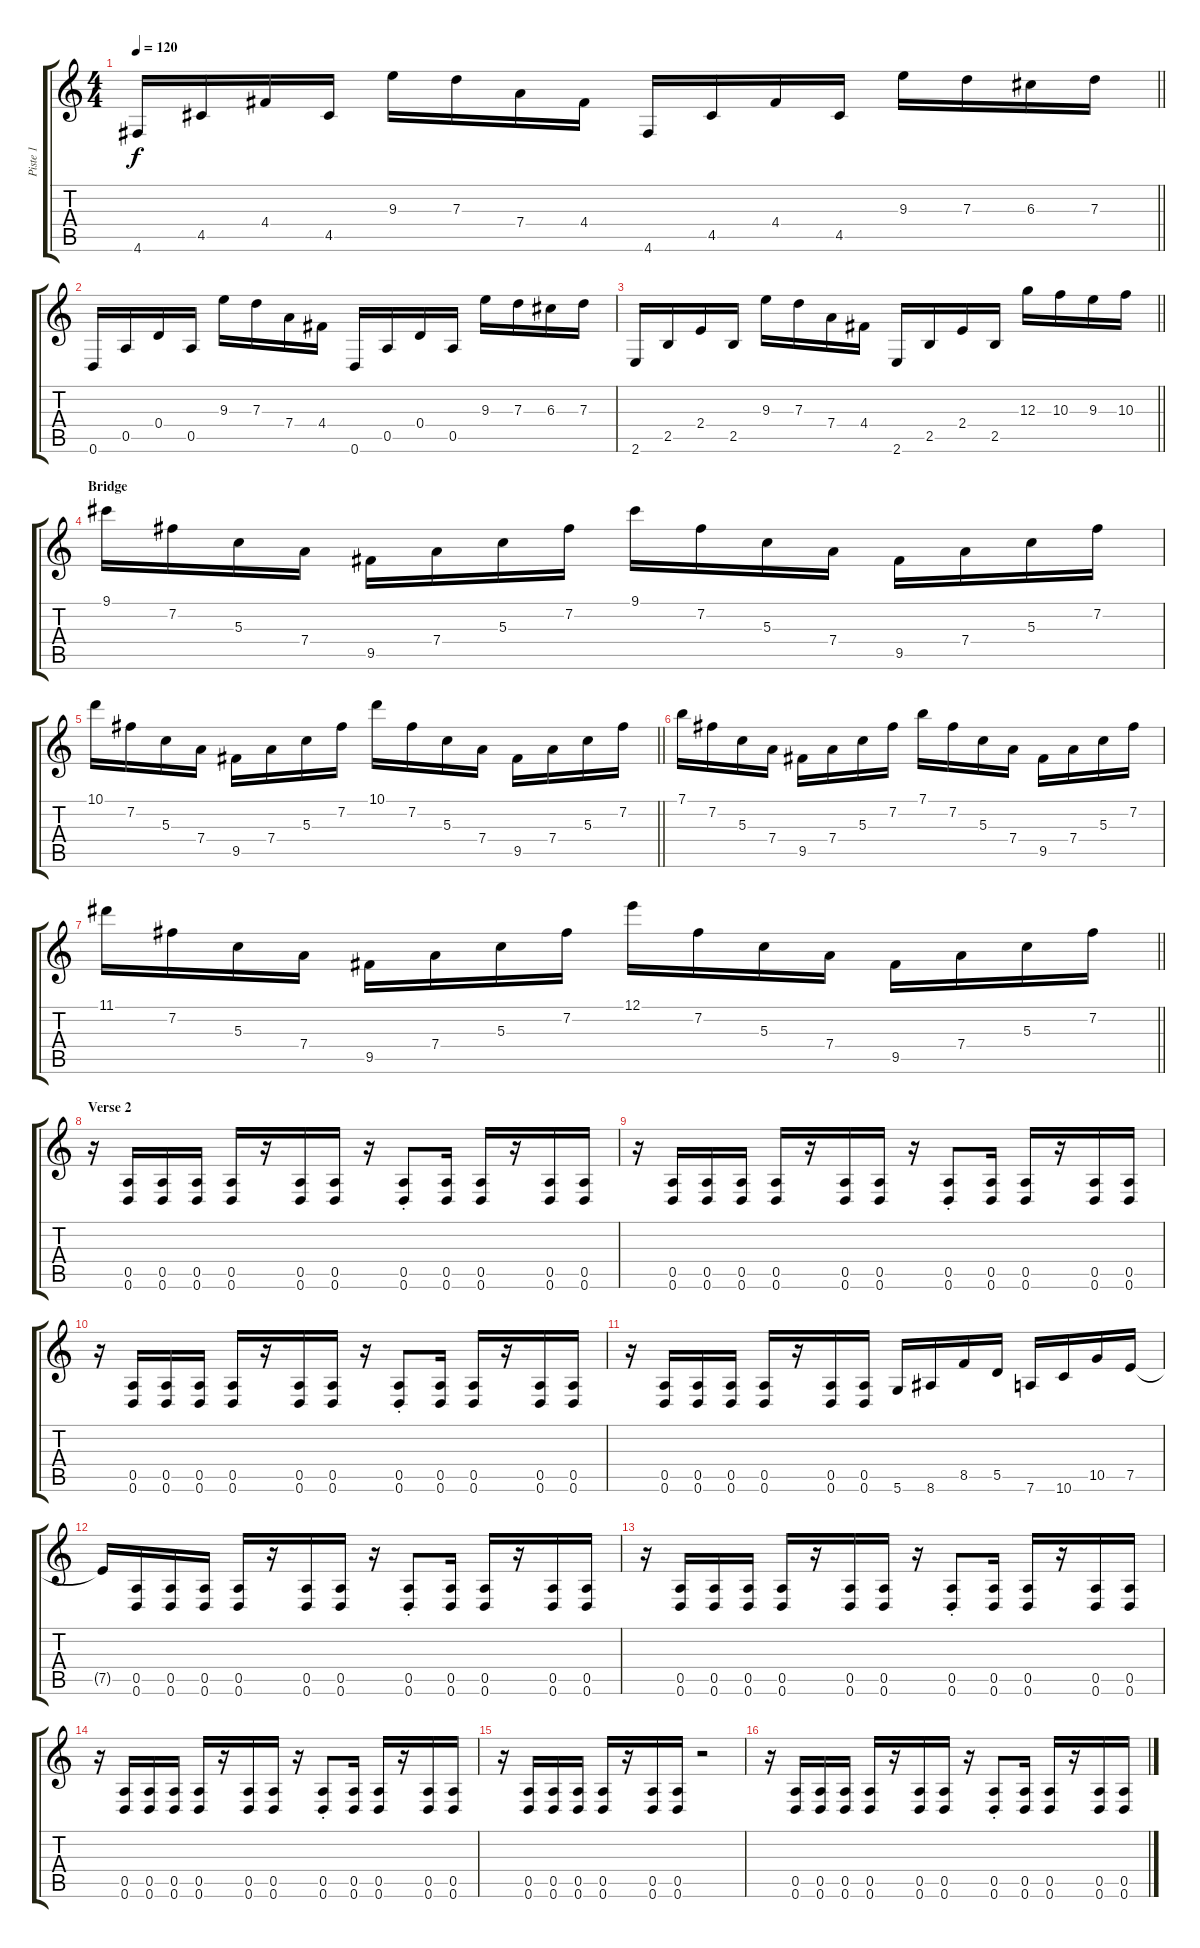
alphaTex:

\track ("Piste 1" "Piste 1") {instrument distortionguitar}
\staff {score tabs}
\tuning (E4 B3 G3 D3 A2 D2) {hide}
\ts (4 4)
\tempo 120
\clef g2
\barLineRight lightlight
\ks c
4.6.16{dy f} 4.5.16 4.4.16 4.5.16 9.3.16 7.3.16 7.4.16 4.4.16 4.6.16 4.5.16 4.4.16 4.5.16 9.3.16 7.3.16 6.3.16 7.3.16 |
0.6.16 0.5.16 0.4.16 0.5.16 9.3.16 7.3.16 7.4.16 4.4.16 0.6.16 0.5.16 0.4.16 0.5.16 9.3.16 7.3.16 6.3.16 7.3.16 |
\barLineRight lightlight
2.6.16 2.5.16 2.4.16 2.5.16 9.3.16 7.3.16 7.4.16 4.4.16 2.6.16 2.5.16 2.4.16 2.5.16 12.3.16 10.3.16 9.3.16 10.3.16 |
\section ("" "Bridge")
9.1.16 7.2.16 5.3.16 7.4.16 9.5.16 7.4.16 5.3.16 7.2.16 9.1.16 7.2.16 5.3.16 7.4.16 9.5.16 7.4.16 5.3.16 7.2.16 |
\barLineRight lightlight
10.1.16 7.2.16 5.3.16 7.4.16 9.5.16 7.4.16 5.3.16 7.2.16 10.1.16 7.2.16 5.3.16 7.4.16 9.5.16 7.4.16 5.3.16 7.2.16 |
7.1.16 7.2.16 5.3.16 7.4.16 9.5.16 7.4.16 5.3.16 7.2.16 7.1.16 7.2.16 5.3.16 7.4.16 9.5.16 7.4.16 5.3.16 7.2.16 |
\barLineRight lightlight
11.1.16 7.2.16 5.3.16 7.4.16 9.5.16 7.4.16 5.3.16 7.2.16 12.1.16 7.2.16 5.3.16 7.4.16 9.5.16 7.4.16 5.3.16 7.2.16 |
\section ("" "Verse 2")
r.16 (0.5 0.6).16 (0.5 0.6).16 (0.5 0.6).16 (0.5 0.6).16 r.16 (0.5 0.6).16 (0.5 0.6).16 r.16 (0.5{st} 0.6{st}).8 (0.5 0.6).16 (0.5 0.6).16 r.16 (0.5 0.6).16 (0.5 0.6).16 |
r.16 (0.5 0.6).16 (0.5 0.6).16 (0.5 0.6).16 (0.5 0.6).16 r.16 (0.5 0.6).16 (0.5 0.6).16 r.16 (0.5{st} 0.6{st}).8 (0.5 0.6).16 (0.5 0.6).16 r.16 (0.5 0.6).16 (0.5 0.6).16 |
r.16 (0.5 0.6).16 (0.5 0.6).16 (0.5 0.6).16 (0.5 0.6).16 r.16 (0.5 0.6).16 (0.5 0.6).16 r.16 (0.5{st} 0.6{st}).8 (0.5 0.6).16 (0.5 0.6).16 r.16 (0.5 0.6).16 (0.5 0.6).16 |
r.16 (0.5 0.6).16 (0.5 0.6).16 (0.5 0.6).16 (0.5 0.6).16 r.16 (0.5 0.6).16 (0.5 0.6).16 5.6.16 8.6.16 8.5.16 5.5.16 7.6.16 10.6.16 10.5.16 7.5.16 |
7.5{t}.16 (0.5 0.6).16 (0.5 0.6).16 (0.5 0.6).16 (0.5 0.6).16 r.16 (0.5 0.6).16 (0.5 0.6).16 r.16 (0.5{st} 0.6{st}).8 (0.5 0.6).16 (0.5 0.6).16 r.16 (0.5 0.6).16 (0.5 0.6).16 |
r.16 (0.5 0.6).16 (0.5 0.6).16 (0.5 0.6).16 (0.5 0.6).16 r.16 (0.5 0.6).16 (0.5 0.6).16 r.16 (0.5{st} 0.6{st}).8 (0.5 0.6).16 (0.5 0.6).16 r.16 (0.5 0.6).16 (0.5 0.6).16 |
r.16 (0.5 0.6).16 (0.5 0.6).16 (0.5 0.6).16 (0.5 0.6).16 r.16 (0.5 0.6).16 (0.5 0.6).16 r.16 (0.5{st} 0.6{st}).8 (0.5 0.6).16 (0.5 0.6).16 r.16 (0.5 0.6).16 (0.5 0.6).16 |
r.16 (0.5 0.6).16 (0.5 0.6).16 (0.5 0.6).16 (0.5 0.6).16 r.16 (0.5 0.6).16 (0.5 0.6).16 r.2 |
r.16 (0.5 0.6).16 (0.5 0.6).16 (0.5 0.6).16 (0.5 0.6).16 r.16 (0.5 0.6).16 (0.5 0.6).16 r.16 (0.5{st} 0.6{st}).8 (0.5 0.6).16 (0.5 0.6).16 r.16 (0.5 0.6).16 (0.5 0.6).16
